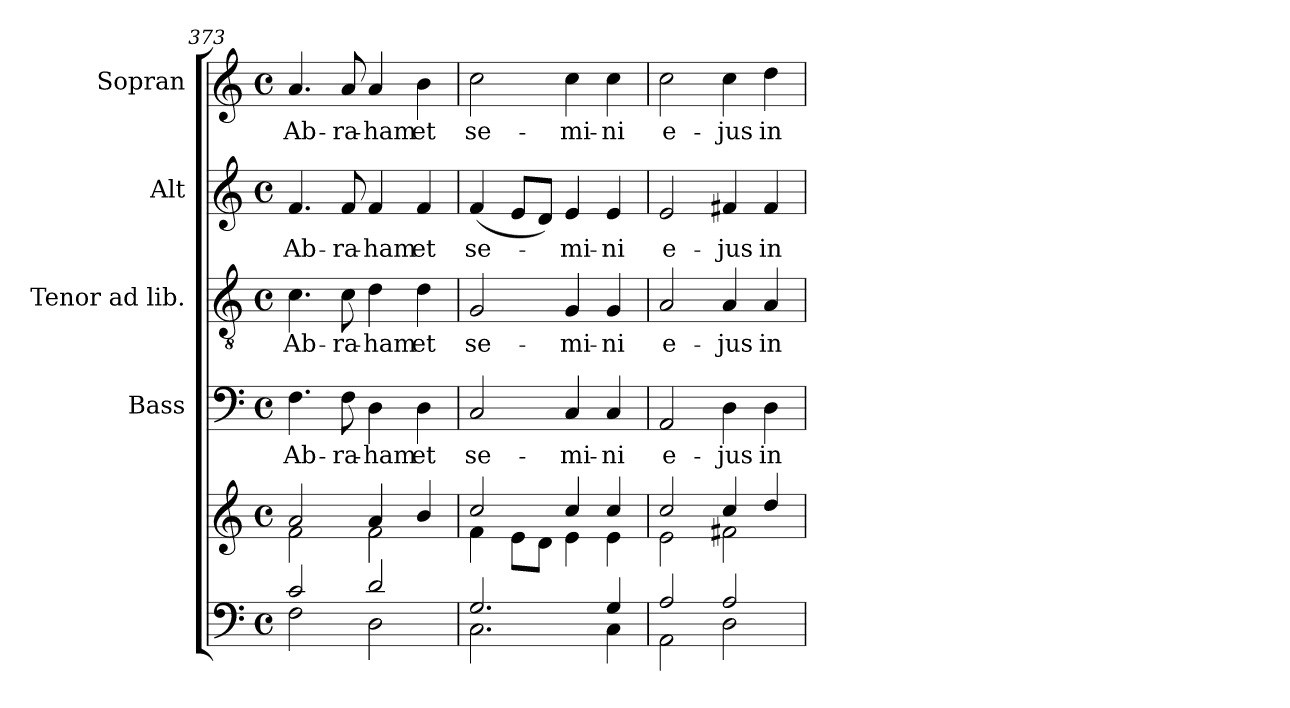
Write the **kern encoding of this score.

**kern	**kern	**kern	**text	**kern	**text	**kern	**text	**kern	**text
*part5	*part5	*part4	*part4	*part3	*part3	*part2	*part2	*part1	*part1
*staff6	*staff5	*staff4	*staff4	*staff3	*staff3	*staff2	*staff2	*staff1	*staff1
*	*	*I"Bass	*	*I"Tenor ad lib.	*	*I"Alt	*	*I"Sopran	*
*	*	*I'B.	*	*I'T.	*	*I'A.	*	*I'S.	*
*clefF4	*clefG2	*clefF4	*	*clefGv2	*	*clefG2	*	*clefG2	*
*k[]	*k[]	*k[]	*	*k[]	*	*k[]	*	*k[]	*
*C:	*C:	*C:	*	*C:	*	*C:	*	*C:	*
*M4/4	*M4/4	*M4/4	*	*M4/4	*	*M4/4	*	*M4/4	*
*met(c)	*met(c)	*met(c)	*	*met(c)	*	*met(c)	*	*met(c)	*
=373	=373	=373	=373	=373	=373	=373	=373	=373	=373
*^	*^	*	*	*	*	*	*	*	*
!	!	!	!	!	!LO:LY:b	!	!LO:LY:b	!	!LO:LY:b	!	!LO:LY:b
2c/	2F\	2a/	2f\	4.F\	Ab-	4.c\	Ab-	4.f/	Ab-	4.a/	Ab-
!	!	!	!	!	!LO:LY:b	!	!LO:LY:b	!	!LO:LY:b	!	!LO:LY:b
.	.	.	.	8F\	-ra-	8c\	-ra-	8f/	-ra-	8a/	-ra-
!	!	!	!	!	!LO:LY:b	!	!LO:LY:b	!	!LO:LY:b	!	!LO:LY:b
2d/	2D\	4a/	2f\	4D\	-ham	4d\	-ham	4f/	-ham	4a/	-ham
!	!	!	!	!	!LO:LY:b	!	!LO:LY:b	!	!LO:LY:b	!	!LO:LY:b
.	.	4b/	.	4D\	et	4d\	et	4f/	et	4b\	et
=374	=374	=374	=374	=374	=374	=374	=374	=374	=374	=374	=374
!	!	!	!	!	!LO:LY:b	!	!LO:LY:b	!	!LO:LY:b	!	!LO:LY:b
2.G/	2.C\	2cc/	4f\	2C/	se-	2G/	se-	(<4f/	se-	2cc\	se-
.	.	.	8e\L	.	.	.	.	8e/L	.	.	.
.	.	.	8d\J	.	.	.	.	8d/J)	.	.	.
!	!	!	!	!	!LO:LY:b	!	!LO:LY:b	!	!LO:LY:b	!	!LO:LY:b
.	.	4cc/	4e\	4C/	-mi-	4G/	-mi-	4e/	-mi-	4cc\	-mi-
!	!	!	!	!	!LO:LY:b	!	!LO:LY:b	!	!LO:LY:b	!	!LO:LY:b
4G/	4C\	4cc/	4e\	4C/	-ni	4G/	-ni	4e/	-ni	4cc\	-ni
=375	=375	=375	=375	=375	=375	=375	=375	=375	=375	=375	=375
!	!	!	!	!	!LO:LY:b	!	!LO:LY:b	!	!LO:LY:b	!	!LO:LY:b
2A/	2AA\	2cc/	2e\	2AA/	e-	2A/	e-	2e/	e-	2cc\	e-
!	!	!	!	!	!LO:LY:b	!	!LO:LY:b	!	!LO:LY:b	!	!LO:LY:b
2A/	2D\	4cc/	2f#X\	4D\	-jus	4A/	-jus	4f#X/	-jus	4cc\	-jus
!	!	!	!	!	!LO:LY:b	!	!LO:LY:b	!	!LO:LY:b	!	!LO:LY:b
.	.	4dd/	.	4D\	in	4A/	in	4f#/	in	4dd\	in
*v	*v	*	*	*	*	*	*	*	*	*	*
*	*v	*v	*	*	*	*	*	*	*	*
=	=	=	=	=	=	=	=	=	=
*-	*-	*-	*-	*-	*-	*-	*-	*-	*-
